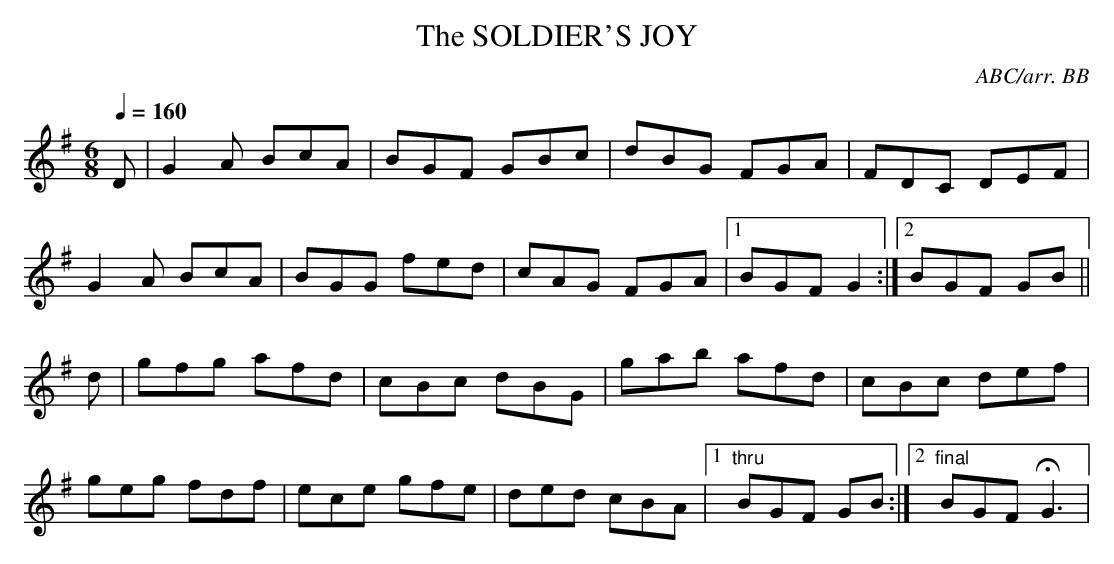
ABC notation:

X:1
T:SOLDIER'S JOY, The
C:ABC/arr. BB
This tune is not related to the "Soldier's Joy" hornpipe.
M:6/8
Q:1/4=160
K:G
D|G2A BcA|BGF GBc|dBG FGA|FDC DEF|
G2A BcA|BGG fed|cAG FGA|1BGF G2:|\
[2 BGF GB||
d|gfg afd|cBc dBG|gab afd|cBc def|
geg fdf|ece gfe|ded cBA|1"thru"BGF GB:|\
[2 "final"BGF HG3|
